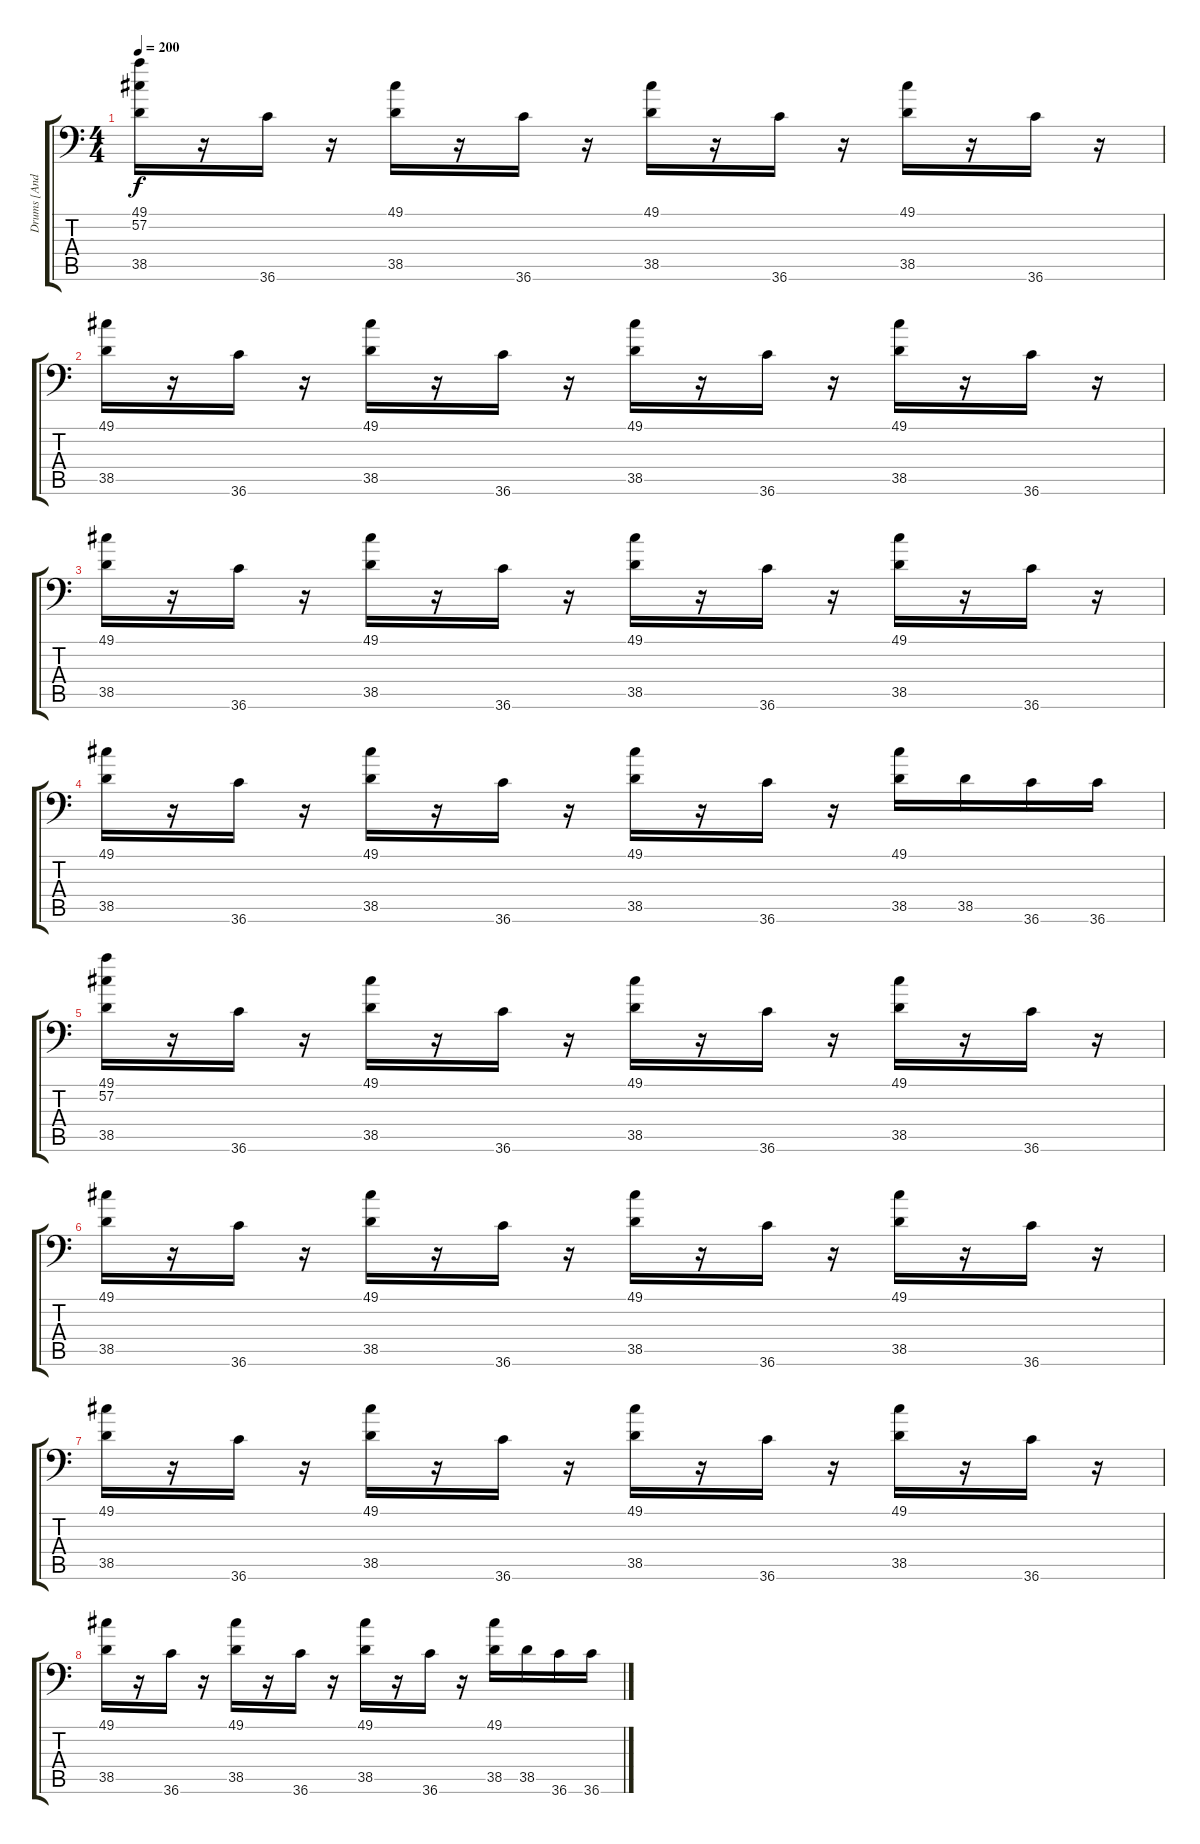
\track ("Drums [Andrew Tkaczyk]" "Drums [And") {instrument acousticgrandpiano}
\staff {score tabs}
\tuning (C-1 C-1 C-1 C-1 C-1 C-1) {hide}
\ts (4 4)
\tempo 200
\clef f4
\ks c
(49.1 57.2 38.5).16{dy f} r.16 36.6.16 r.16 (49.1 38.5).16 r.16 36.6.16 r.16 (49.1 38.5).16 r.16 36.6.16 r.16 (49.1 38.5).16 r.16 36.6.16 r.16 |
(49.1 38.5).16 r.16 36.6.16 r.16 (49.1 38.5).16 r.16 36.6.16 r.16 (49.1 38.5).16 r.16 36.6.16 r.16 (49.1 38.5).16 r.16 36.6.16 r.16 |
(49.1 38.5).16 r.16 36.6.16 r.16 (49.1 38.5).16 r.16 36.6.16 r.16 (49.1 38.5).16 r.16 36.6.16 r.16 (49.1 38.5).16 r.16 36.6.16 r.16 |
(49.1 38.5).16 r.16 36.6.16 r.16 (49.1 38.5).16 r.16 36.6.16 r.16 (49.1 38.5).16 r.16 36.6.16 r.16 (49.1 38.5).16 38.5.16 36.6.16 36.6.16 |
(49.1 57.2 38.5).16 r.16 36.6.16 r.16 (49.1 38.5).16 r.16 36.6.16 r.16 (49.1 38.5).16 r.16 36.6.16 r.16 (49.1 38.5).16 r.16 36.6.16 r.16 |
(49.1 38.5).16 r.16 36.6.16 r.16 (49.1 38.5).16 r.16 36.6.16 r.16 (49.1 38.5).16 r.16 36.6.16 r.16 (49.1 38.5).16 r.16 36.6.16 r.16 |
(49.1 38.5).16 r.16 36.6.16 r.16 (49.1 38.5).16 r.16 36.6.16 r.16 (49.1 38.5).16 r.16 36.6.16 r.16 (49.1 38.5).16 r.16 36.6.16 r.16 |
(49.1 38.5).16 r.16 36.6.16 r.16 (49.1 38.5).16 r.16 36.6.16 r.16 (49.1 38.5).16 r.16 36.6.16 r.16 (49.1 38.5).16 38.5.16 36.6.16 36.6.16
